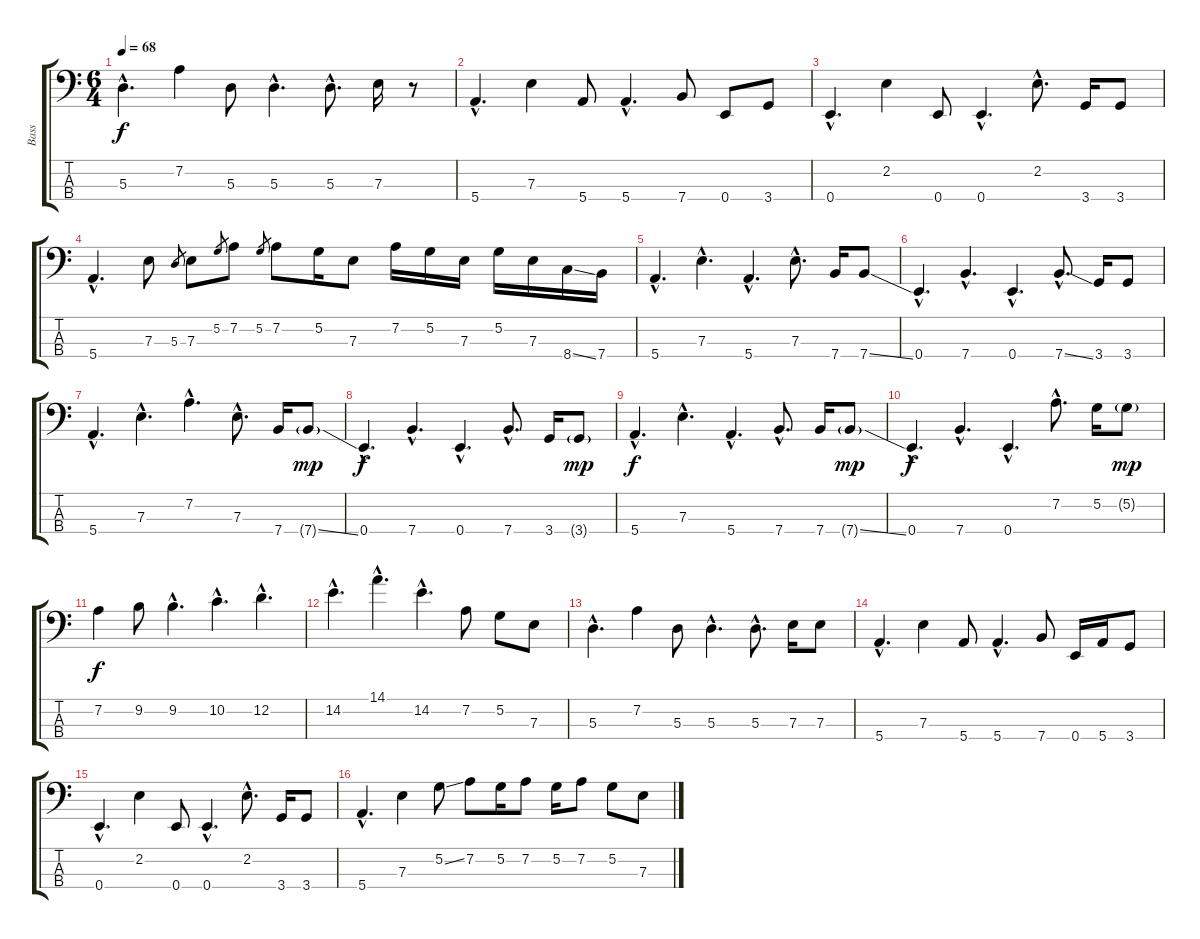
\track ("Bass" "Bass") {instrument fretlessbass}
\staff {score tabs}
\tuning (G2 D2 A1 E1) {hide}
\ts (6 4)
\tempo 68
\clef f4
\ks c
5.3{hac}.4{d dy f} 7.2.4 5.3.8 5.3{hac}.4{d} 5.3{hac}.8{d} 7.3.16 r.8 |
5.4{hac}.4{d} 7.3.4 5.4.8 5.4{hac}.4{d} 7.4.8 0.4.8 3.4.8 |
0.4{hac}.4{d} 2.2.4 0.4.8 0.4{hac}.4{d} 2.2{hac}.8{d} 3.4.16 3.4.8 |
5.4{hac}.4{d} 7.3.8 5.3.8{gr} 7.3.8 5.2.8{gr} 7.2.8 5.2.8{gr} 7.2.8 5.2.16 7.3.8 7.2.16 5.2.16 7.3.16 5.2.16 7.3.16 8.4{ss}.16 7.4.16 |
5.4{hac}.4{d} 7.3{hac}.4{d} 5.4{hac}.4{d} 7.3{hac}.8{d} 7.4.16 7.4{ss}.8 |
0.4{hac}.4{d} 7.4{hac}.4{d} 0.4{hac}.4{d} 7.4{ss hac}.8{d} 3.4.16 3.4.8 |
5.4{hac}.4{d} 7.3{hac}.4{d} 7.2{hac}.4{d} 7.3{hac}.8{d} 7.4.16 7.4{ss g}.8{dy mp} |
0.4{hac}.4{d dy f} 7.4{hac}.4{d} 0.4{hac}.4{d} 7.4{hac}.8{d} 3.4.16 3.4{g}.8{dy mp} |
5.4{hac}.4{d dy f} 7.3{hac}.4{d} 5.4{hac}.4{d} 7.4{hac}.8{d} 7.4.16 7.4{ss g}.8{dy mp} |
0.4{hac}.4{d dy f} 7.4{hac}.4{d} 0.4{hac}.4{d} 7.2{hac}.8{d} 5.2.16 5.2{g}.8{dy mp} |
7.2.4{dy f} 9.2.8 9.2{hac}.4{d} 10.2{hac}.4{d} 12.2{hac}.4{d} |
14.2{hac}.4{d} 14.1{hac}.4{d} 14.2{hac}.4{d} 7.2.8 5.2.8 7.3.8 |
5.3{hac}.4{d} 7.2.4 5.3.8 5.3{hac}.4{d} 5.3{hac}.8{d} 7.3.16 7.3.8 |
5.4{hac}.4{d} 7.3.4 5.4.8 5.4{hac}.4{d} 7.4.8 0.4.16 5.4.16 3.4.8 |
0.4{hac}.4{d} 2.2.4 0.4.8 0.4{hac}.4{d} 2.2{hac}.8{d} 3.4.16 3.4.8 |
5.4{hac}.4{d} 7.3.4 5.2{ss}.8 7.2.8 5.2.16 7.2.8 5.2.16 7.2.8 5.2.8 7.3.8
